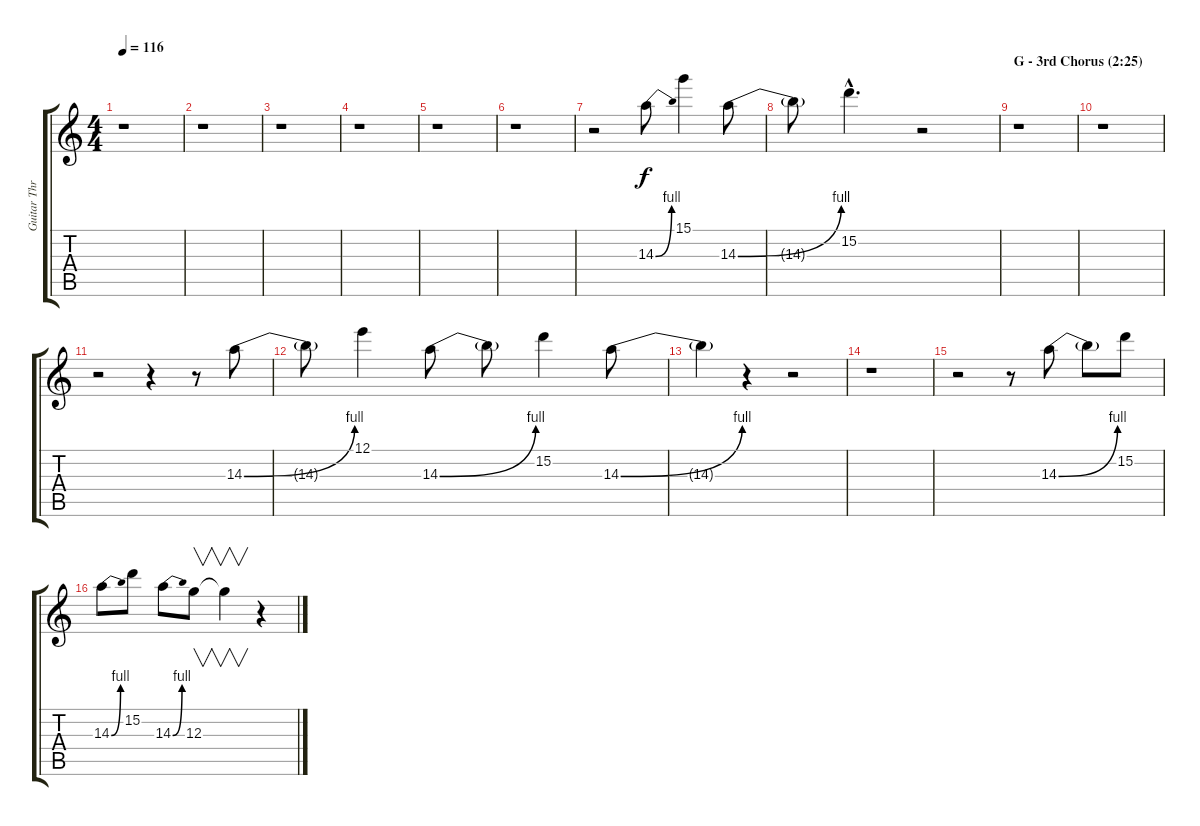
\track ("Guitar Three" "Guitar Thr") {instrument distortionguitar}
\staff {score tabs}
\tuning (E4 B3 G3 D3 A2 E2) {hide}
\ts (4 4)
\tempo 116
\clef g2
\ks c
r.1{dy f} |
r.1 |
r.1 |
r.1 |
r.1 |
r.1 |
r.2 14.3{be (bend 0 0 60 4)}.8 15.1.4 14.3{be (bend 0 0 60 4)}.8 |
14.3{t}.8 15.2{hac}.4{d} r.2 |
\section ("" "G - 3rd Chorus (2:25)")
r.1 |
r.1 |
r.2 r.4 r.8 14.3{be (bend 0 0 60 4)}.8 |
14.3{t}.8 12.1.4 14.3{be (bend 0 0 60 4)}.8 14.3{t}.8 15.2.4 14.3{be (bend 0 0 60 4)}.8 |
14.3{t}.4 r.4 r.2 |
r.1 |
r.2 r.8 14.3{be (bend 0 0 60 4)}.8 14.3{t}.8 15.2.8 |
14.3{be (bend 0 0 60 4)}.8 15.2.8 14.3{be (bend 0 0 60 4)}.8 12.3.8{v} 12.3{t}.4{v} r.4
